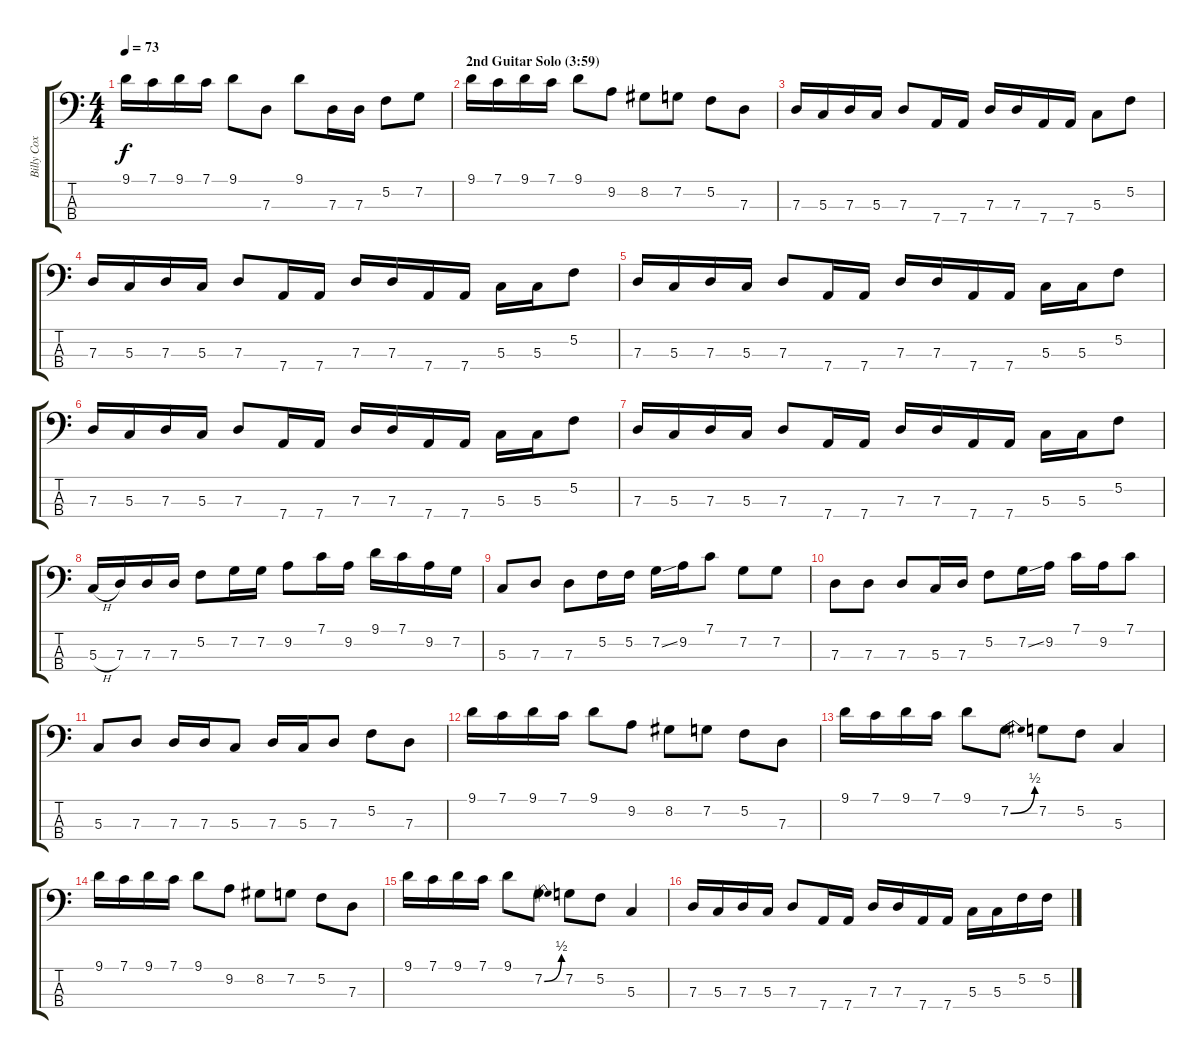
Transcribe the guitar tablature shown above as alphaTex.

\track ("Billy Cox" "Billy Cox") {instrument electricbassfinger}
\staff {score tabs}
\tuning (F2 C2 G1 D1) {hide}
\ts (4 4)
\tempo 73
\clef f4
\ks c
9.1.16{dy f} 7.1.16 9.1.16 7.1.16 9.1.8 7.3.8 9.1.8 7.3.16 7.3.16 5.2.8 7.2.8 |
\section ("" "2nd Guitar Solo (3:59)")
9.1.16 7.1.16 9.1.16 7.1.16 9.1.8 9.2.8 8.2.8 7.2.8 5.2.8 7.3.8 |
7.3.16 5.3.16 7.3.16 5.3.16 7.3.8 7.4.16 7.4.16 7.3.16 7.3.16 7.4.16 7.4.16 5.3.8 5.2.8 |
7.3.16 5.3.16 7.3.16 5.3.16 7.3.8 7.4.16 7.4.16 7.3.16 7.3.16 7.4.16 7.4.16 5.3.16 5.3.16 5.2.8 |
7.3.16 5.3.16 7.3.16 5.3.16 7.3.8 7.4.16 7.4.16 7.3.16 7.3.16 7.4.16 7.4.16 5.3.16 5.3.16 5.2.8 |
7.3.16 5.3.16 7.3.16 5.3.16 7.3.8 7.4.16 7.4.16 7.3.16 7.3.16 7.4.16 7.4.16 5.3.16 5.3.16 5.2.8 |
7.3.16 5.3.16 7.3.16 5.3.16 7.3.8 7.4.16 7.4.16 7.3.16 7.3.16 7.4.16 7.4.16 5.3.16 5.3.16 5.2.8 |
5.3{h}.16 7.3.16 7.3.16 7.3.16 5.2.8 7.2.16 7.2.16 9.2.8 7.1.16 9.2.16 9.1.16 7.1.16 9.2.16 7.2.16 |
5.3.8 7.3.8 7.3.8 5.2.16 5.2.16 7.2{ss}.16 9.2.16 7.1.8 7.2.8 7.2.8 |
7.3.8 7.3.8 7.3.8 5.3.16 7.3.16 5.2.8 7.2{ss}.16 9.2.16 7.1.16 9.2.16 7.1.8 |
5.3.8 7.3.8 7.3.16 7.3.16 5.3.8 7.3.16 5.3.16 7.3.8 5.2.8 7.3.8 |
9.1.16 7.1.16 9.1.16 7.1.16 9.1.8 9.2.8 8.2.8 7.2.8 5.2.8 7.3.8 |
9.1.16 7.1.16 9.1.16 7.1.16 9.1.8 7.2{be (bend 0 0 60 2)}.8 7.2.8 5.2.8 5.3.4 |
9.1.16 7.1.16 9.1.16 7.1.16 9.1.8 9.2.8 8.2.8 7.2.8 5.2.8 7.3.8 |
9.1.16 7.1.16 9.1.16 7.1.16 9.1.8 7.2{be (bend 0 0 60 2)}.8 7.2.8 5.2.8 5.3.4 |
7.3.16 5.3.16 7.3.16 5.3.16 7.3.8 7.4.16 7.4.16 7.3.16 7.3.16 7.4.16 7.4.16 5.3.16 5.3.16 5.2.16 5.2.16
